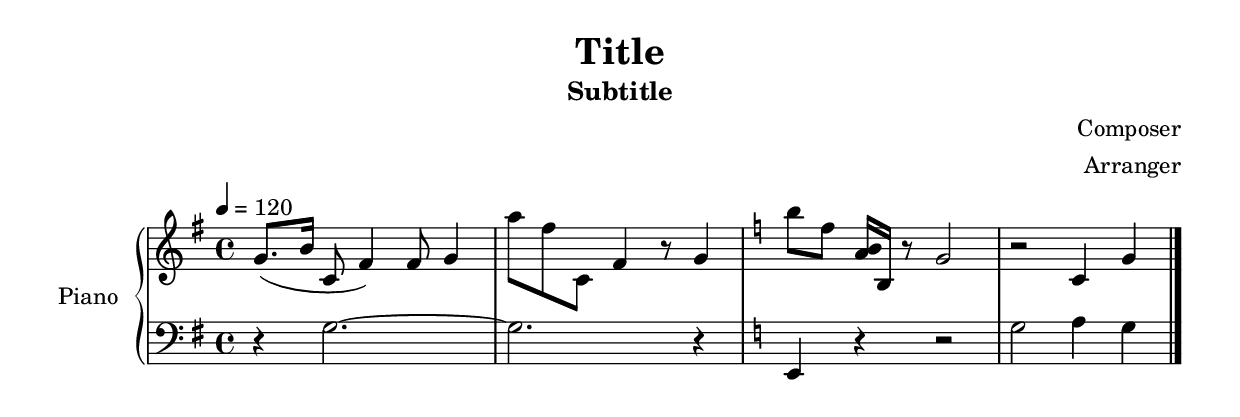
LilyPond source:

\version "2.24.4"
\language "english"

\header {
  title = "Title"
  subtitle = "Subtitle"
  composer = "Composer"
  arranger = "Arranger"
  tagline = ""
}

\parallelMusic voiceA,voiceB {
  % bar 1
  \key g \major
  \time 4/4
  \tempo 4 = 120
  \clef "G"
  g'8.( b'16 c'8 fs'4) 8 g'4 |
  \key g \major
  \time 4/4
  \tempo 4 = 120
  \clef "F"
  r4 g2.~ |

  % bar 2
  a''8 fs''8 c'8 fs'4 r8 g'4 |
  g2. r4 |

  % bar 3
  \key c \major
  b''8 f''8 <a' b'>16 b16 r8 g'2 |
  \key c \major
  e,4 r4 r2 |

  % bar 4
  r2 c'4 g'4 |
  g2 a4 g4 |

  \fine |
  \fine |
}

\score {
  \new PianoStaff \with { instrumentName = "Piano" }
  <<
    \new Staff = "up" { \voiceA }
    \new Staff = "down" { \voiceB }
  >>
  \layout {}
  \midi {}
}
